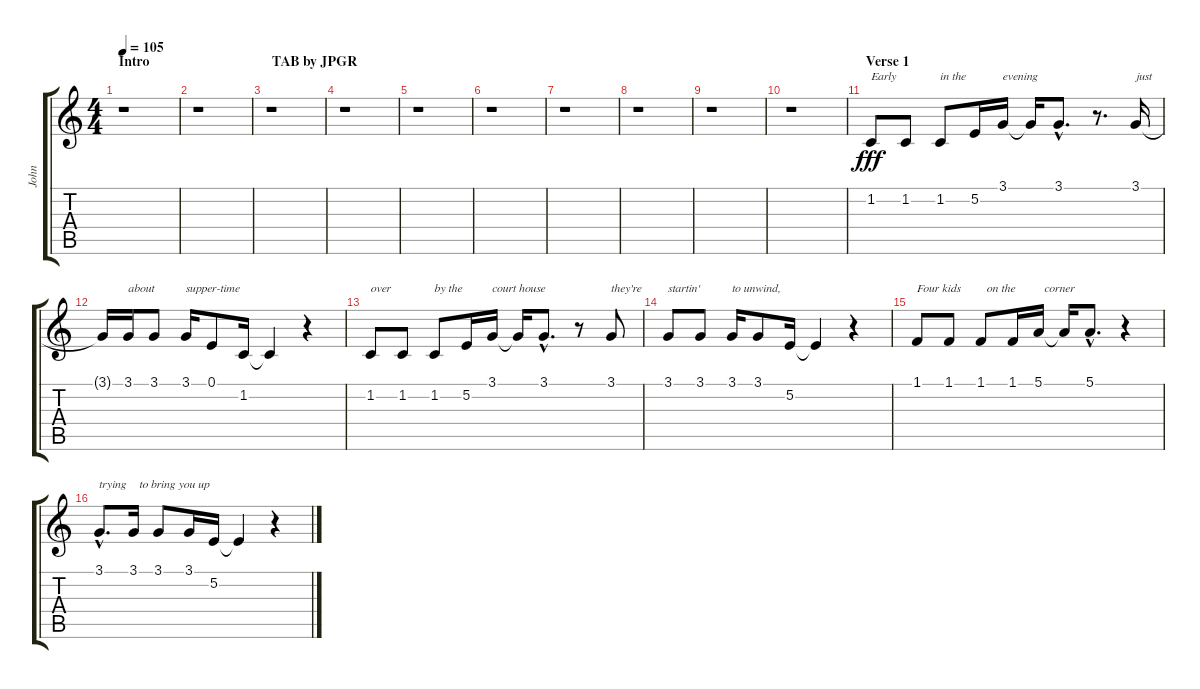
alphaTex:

\track ("John" "John") {instrument clarinet}
\staff {score tabs}
\tuning (E4 B3 G3 D3 A2 E2) {hide}
\ts (4 4)
\section ("" "Intro                                   TAB by JPGR")
\tempo 105
\clef g2
\ks c
r.1{dy fff instrument clarinet} |
r.1 |
r.1 |
r.1 |
r.1 |
r.1 |
r.1 |
r.1 |
r.1 |
r.1 |
\section ("" "Verse 1")
1.2.8{txt "Early"} 1.2.8 1.2.8{txt "in the"} 5.2.16 3.1.16{txt "evening"} 3.1{t}.16 3.1{hac}.8{d} r.8{d} 3.1.16{txt "just"} |
3.1{t}.16 3.1.16{txt "about"} 3.1.8 3.1.16{txt "supper-time"} 0.1.8 1.2.16 1.2{t}.4 r.4 |
1.2.8{txt "over"} 1.2.8 1.2.8{txt "by the"} 5.2.16 3.1.16{txt "court house"} 3.1{t}.16 3.1{hac}.8{d} r.8 3.1.8{txt "they're"} |
3.1.8{txt "startin'"} 3.1.8 3.1.16{txt "to unwind,"} 3.1.8 5.2.16 5.2{t}.4 r.4 |
1.1.8{txt "Four kids"} 1.1.8 1.1.8{txt "  on the"} 1.1.16 5.1.16{txt "  corner"} 5.1{t}.16 5.1{hac}.8{d} r.4 |
3.1{hac}.8{d txt "trying"} 3.1.16{txt "  to bring you up"} 3.1.8 3.1.16 5.2.16 5.2{t}.4 r.4
